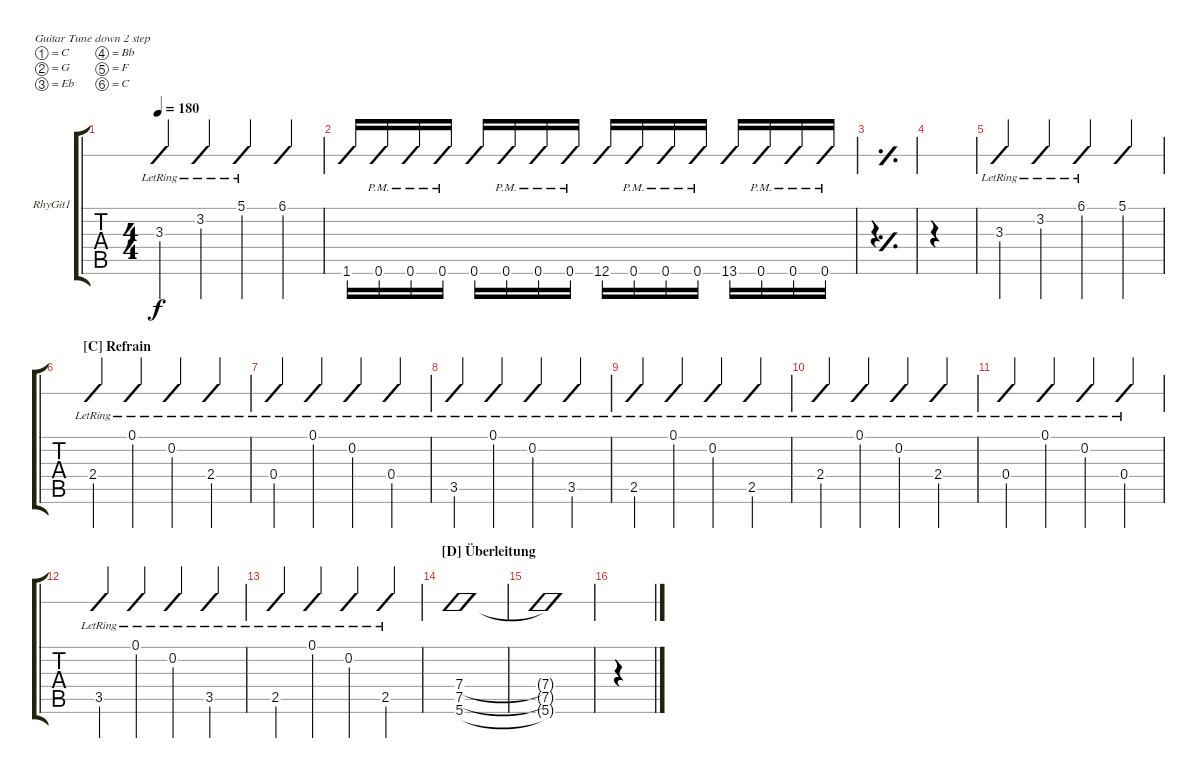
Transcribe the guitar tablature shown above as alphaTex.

\defaultSystemsLayout 4
\bracketExtendMode groupsimilarinstruments
\firstSystemTrackNameOrientation horizontal
\otherSystemsTrackNameOrientation horizontal
\track ("Electric Guitar" "RhyGit1") {instrument distortionguitar}
\staff {tabs slash}
\tuning (C4 G3 Eb3 Bb2 F2 C2)
\ts (4 4)
\tempo 180
\clef g2
\ks c
3.3{lr}.4{dy f} 3.2{lr}.4 5.1{lr}.4 6.1.4 |
1.6.16 0.6{pm}.16 0.6{pm}.16 0.6{pm}.16 0.6.16 0.6{pm}.16 0.6{pm}.16 0.6{pm}.16 12.6.16 0.6{pm}.16 0.6{pm}.16 0.6{pm}.16 13.6.16 0.6{pm}.16 0.6{pm}.16 0.6{pm}.16 |
\simile simple
|
|
\simile none
3.3{lr}.4 3.2{lr}.4 6.1{lr}.4 5.1.4 |
\section ("C" "Refrain")
2.4{lr}.4 0.1{lr}.4 0.2{lr}.4 2.4{lr}.4 |
0.4{lr}.4 0.1{lr}.4 0.2{lr}.4 0.4{lr}.4 |
3.5{lr}.4 0.1{lr}.4 0.2{lr}.4 3.5{lr}.4 |
2.5{lr}.4 0.1{lr}.4 0.2{lr}.4 2.5{lr}.4 |
2.4{lr}.4 0.1{lr}.4 0.2{lr}.4 2.4{lr}.4 |
0.4{lr}.4 0.1{lr}.4 0.2{lr}.4 0.4{lr}.4 |
3.5{lr}.4 0.1{lr}.4 0.2{lr}.4 3.5{lr}.4 |
2.5{lr}.4 0.1{lr}.4 0.2{lr}.4 2.5{lr}.4 |
\section ("D" "Überleitung")
(7.5 5.6 7.4).1 |
(5.6{t} 7.5{t} 7.4{t}).1 |
\simile firstofdouble
